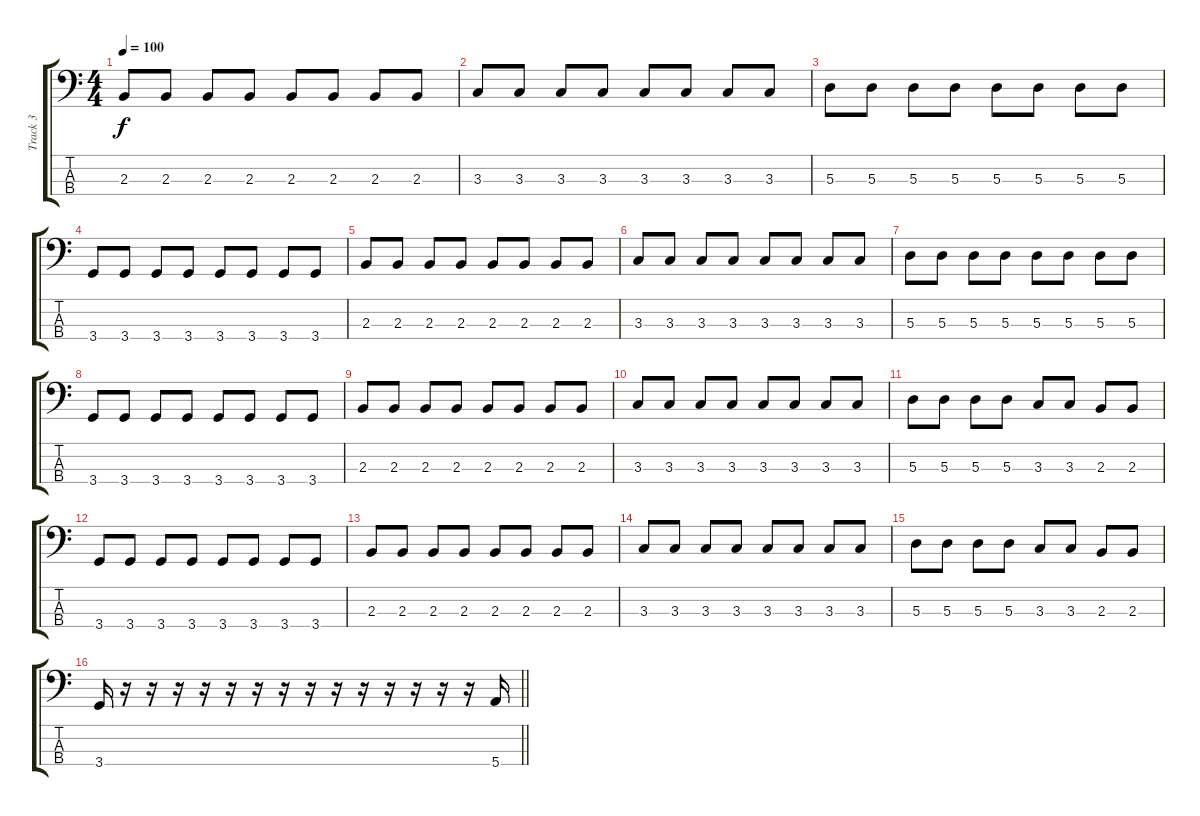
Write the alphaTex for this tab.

\track ("Track 3" "Track 3") {instrument electricbassfinger}
\staff {score tabs}
\tuning (G2 D2 A1 E1) {hide}
\ts (4 4)
\tempo 100
\clef f4
\ks c
2.3.8{dy f} 2.3.8 2.3.8 2.3.8 2.3.8 2.3.8 2.3.8 2.3.8 |
3.3.8 3.3.8 3.3.8 3.3.8 3.3.8 3.3.8 3.3.8 3.3.8 |
5.3.8 5.3.8 5.3.8 5.3.8 5.3.8 5.3.8 5.3.8 5.3.8 |
3.4.8 3.4.8 3.4.8 3.4.8 3.4.8 3.4.8 3.4.8 3.4.8 |
2.3.8 2.3.8 2.3.8 2.3.8 2.3.8 2.3.8 2.3.8 2.3.8 |
3.3.8 3.3.8 3.3.8 3.3.8 3.3.8 3.3.8 3.3.8 3.3.8 |
5.3.8 5.3.8 5.3.8 5.3.8 5.3.8 5.3.8 5.3.8 5.3.8 |
3.4.8 3.4.8 3.4.8 3.4.8 3.4.8 3.4.8 3.4.8 3.4.8 |
2.3.8 2.3.8 2.3.8 2.3.8 2.3.8 2.3.8 2.3.8 2.3.8 |
3.3.8 3.3.8 3.3.8 3.3.8 3.3.8 3.3.8 3.3.8 3.3.8 |
5.3.8 5.3.8 5.3.8 5.3.8 3.3.8 3.3.8 2.3.8 2.3.8 |
3.4.8 3.4.8 3.4.8 3.4.8 3.4.8 3.4.8 3.4.8 3.4.8 |
2.3.8 2.3.8 2.3.8 2.3.8 2.3.8 2.3.8 2.3.8 2.3.8 |
3.3.8 3.3.8 3.3.8 3.3.8 3.3.8 3.3.8 3.3.8 3.3.8 |
5.3.8 5.3.8 5.3.8 5.3.8 3.3.8 3.3.8 2.3.8 2.3.8 |
\barLineRight lightlight
3.4.16 r.16 r.16 r.16 r.16 r.16 r.16 r.16 r.16 r.16 r.16 r.16 r.16 r.16 r.16 5.4{sl}.16
